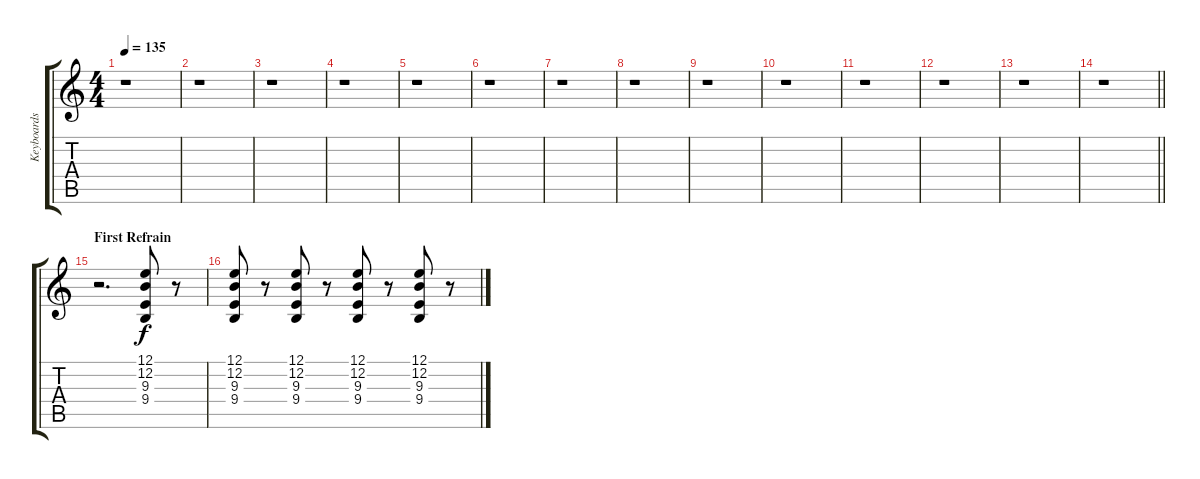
\track ("Keyboards" "Keyboards") {instrument lead1square}
\staff {score tabs}
\tuning (E4 B3 G3 D3 A2 E2) {hide}
\ts (4 4)
\tempo 135
\clef g2
\ks c
r.1{dy f} |
r.1 |
r.1 |
r.1 |
r.1 |
r.1 |
r.1 |
r.1 |
r.1 |
r.1 |
r.1 |
r.1 |
r.1 |
\barLineRight lightlight
r.1 |
\section ("" "First Refrain")
r.2{d} (12.1 12.2 9.3 9.4).8{volume 9} r.8 |
(12.1 12.2 9.3 9.4).8 r.8 (12.1 12.2 9.3 9.4).8 r.8 (12.1 12.2 9.3 9.4).8 r.8 (12.1 12.2 9.3 9.4).8 r.8
